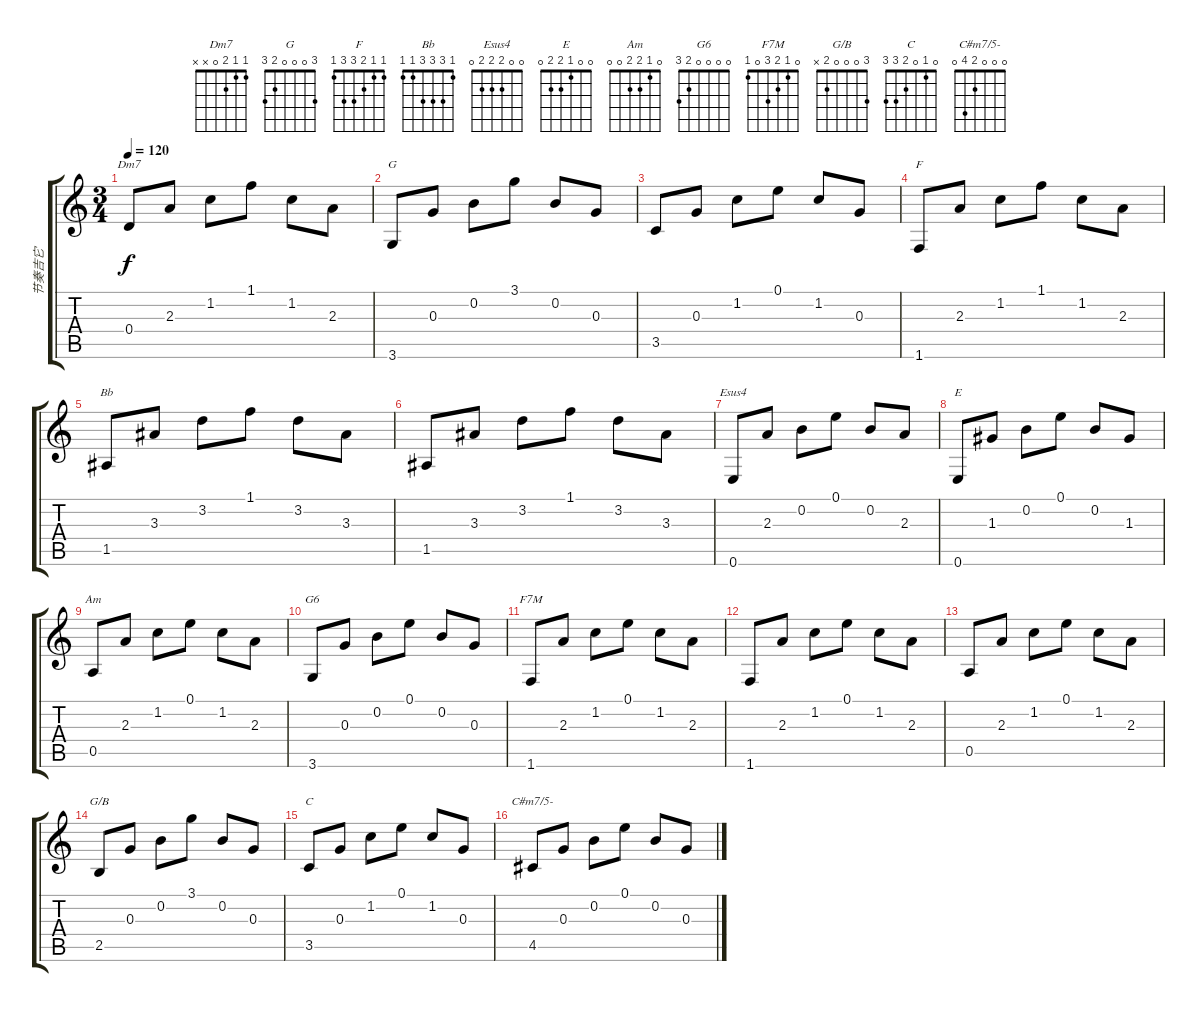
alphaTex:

\track ("节奏吉它" "节奏吉它") {instrument acousticguitarnylon}
\staff {score tabs}
\tuning (E4 B3 G3 D3 A2 E2) {hide}
\chord ("Dm7" 1 1 2 0 x x)
\chord ("G" 3 0 0 0 2 3)
\chord ("F" 1 1 2 3 3 1)
\chord ("Bb" 1 3 3 3 1 1)
\chord ("Esus4" 0 0 2 2 2 0)
\chord ("E" 0 0 1 2 2 0)
\chord ("Am" 0 1 2 2 0 0)
\chord ("G6" 0 0 0 0 2 3)
\chord ("F7M" 0 1 2 3 0 1)
\chord ("G/B" 3 0 0 0 2 x)
\chord ("C" 0 1 0 2 3 3)
\chord ("C#m7/5-" 0 0 0 2 4 0)
\ts (3 4)
\tempo 120
\clef g2
\ks c
0.4.8{ch "Dm7" dy f} 2.3.8 1.2.8 1.1.8 1.2.8 2.3.8 |
3.6.8{ch "G"} 0.3.8 0.2.8 3.1.8 0.2.8 0.3.8 |
3.5.8 0.3.8 1.2.8 0.1.8 1.2.8 0.3.8 |
1.6.8{ch "F"} 2.3.8 1.2.8 1.1.8 1.2.8 2.3.8 |
1.5.8{ch "Bb"} 3.3.8 3.2.8 1.1.8 3.2.8 3.3.8 |
1.5.8 3.3.8 3.2.8 1.1.8 3.2.8 3.3.8 |
0.6.8{ch "Esus4"} 2.3.8 0.2.8 0.1.8 0.2.8 2.3.8 |
0.6.8{ch "E"} 1.3.8 0.2.8 0.1.8 0.2.8 1.3.8 |
0.5.8{ch "Am"} 2.3.8 1.2.8 0.1.8 1.2.8 2.3.8 |
3.6.8{ch "G6"} 0.3.8 0.2.8 0.1.8 0.2.8 0.3.8 |
1.6.8{ch "F7M"} 2.3.8 1.2.8 0.1.8 1.2.8 2.3.8 |
1.6.8 2.3.8 1.2.8 0.1.8 1.2.8 2.3.8 |
0.5.8 2.3.8 1.2.8 0.1.8 1.2.8 2.3.8 |
2.5.8{ch "G/B"} 0.3.8 0.2.8 3.1.8 0.2.8 0.3.8 |
3.5.8{ch "C"} 0.3.8 1.2.8 0.1.8 1.2.8 0.3.8 |
4.5.8{ch "C#m7/5-"} 0.3.8 0.2.8 0.1.8 0.2.8 0.3.8
